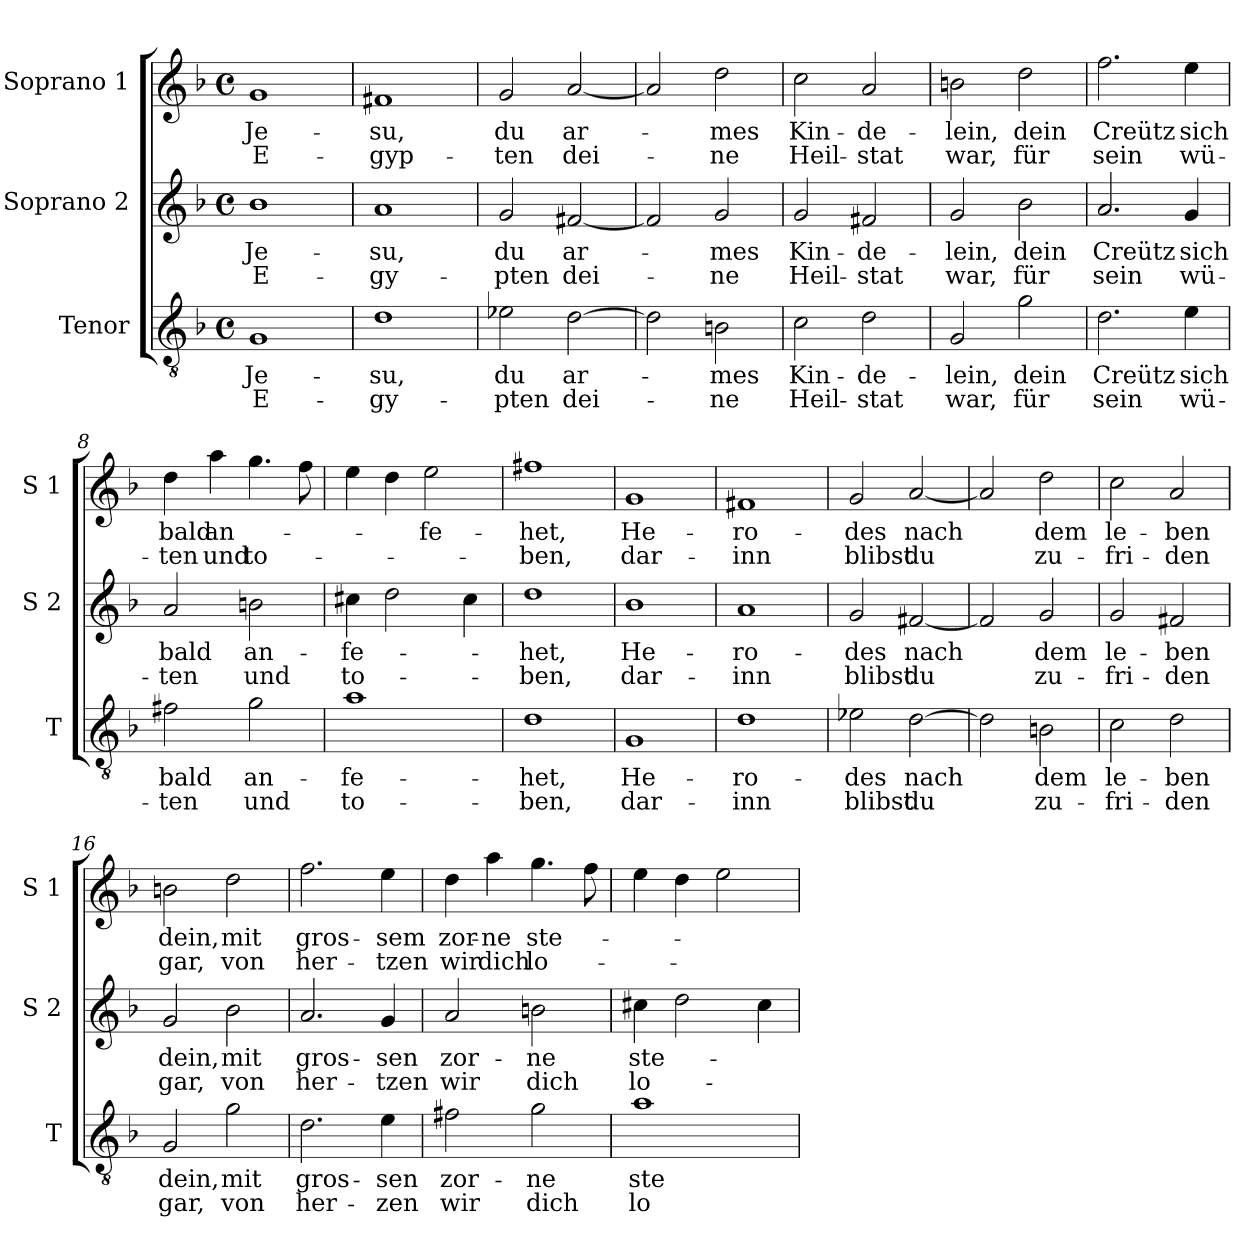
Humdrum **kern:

**kern	**text	**text	**kern	**text	**text	**kern	**text	**text
*part3	*part3	*part3	*part2	*part2	*part2	*part1	*part1	*part1
*staff3	*staff3	*staff3	*staff2	*staff2	*staff2	*staff1	*staff1	*staff1
*I"Tenor	*	*	*I"Soprano 2	*	*	*I"Soprano 1	*	*
*I'T	*	*	*I'S 2	*	*	*I'S 1	*	*
*clefGv2	*	*	*clefG2	*	*	*clefG2	*	*
*k[b-]	*	*	*k[b-]	*	*	*k[b-]	*	*
*F:	*	*	*F:	*	*	*F:	*	*
*M4/4	*	*	*M4/4	*	*	*M4/4	*	*
*met(c)	*	*	*met(c)	*	*	*met(c)	*	*
=1	=1	=1	=1	=1	=1	=1	=1	=1
!	!LO:LY:b	!LO:LY:b	!	!LO:LY:b	!LO:LY:b	!	!LO:LY:b	!LO:LY:b
1G	Je-	E-	1b-	Je-	E-	1g	Je-	E-
=2	=2	=2	=2	=2	=2	=2	=2	=2
!	!LO:LY:b	!LO:LY:b	!	!LO:LY:b	!LO:LY:b	!	!LO:LY:b	!LO:LY:b
1d	-su,	-gy-	1a	-su,	-gy-	1f#X	-su,	-gyp-
=3	=3	=3	=3	=3	=3	=3	=3	=3
!	!LO:LY:b	!LO:LY:b	!	!LO:LY:b	!LO:LY:b	!	!LO:LY:b	!LO:LY:b
2e-X\	du	-pten	2g/	du	-pten	2g/	du	-ten
!	!LO:LY:b	!LO:LY:b	!	!LO:LY:b	!LO:LY:b	!	!LO:LY:b	!LO:LY:b
[2d\	ar-	dei-	[2f#X/	ar-	dei-	[2a/	ar-	dei-
=4	=4	=4	=4	=4	=4	=4	=4	=4
2d\]	.	.	2f#/]	.	.	2a/]	.	.
!	!LO:LY:b	!LO:LY:b	!	!LO:LY:b	!LO:LY:b	!	!LO:LY:b	!LO:LY:b
2Bn\	-mes	-ne	2g/	-mes	-ne	2dd\	-mes	-ne
=5	=5	=5	=5	=5	=5	=5	=5	=5
!	!LO:LY:b	!LO:LY:b	!	!LO:LY:b	!LO:LY:b	!	!LO:LY:b	!LO:LY:b
2c\	Kin-	Heil-	2g/	Kin-	Heil-	2cc\	Kin-	Heil-
!	!LO:LY:b	!LO:LY:b	!	!LO:LY:b	!LO:LY:b	!	!LO:LY:b	!LO:LY:b
2d\	-de-	-stat	2f#X/	-de-	-stat	2a/	-de-	-stat
!!LO:LB:g=z
=6	=6	=6	=6	=6	=6	=6	=6	=6
!	!LO:LY:b	!LO:LY:b	!	!LO:LY:b	!LO:LY:b	!	!LO:LY:b	!LO:LY:b
2G/	-lein,	war,	2g/	-lein,	war,	2bn\	-lein,	war,
!	!LO:LY:b	!LO:LY:b	!	!LO:LY:b	!LO:LY:b	!	!LO:LY:b	!LO:LY:b
2g\	dein	für	2b-\	dein	für	2dd\	dein	für
=7	=7	=7	=7	=7	=7	=7	=7	=7
!	!LO:LY:b	!LO:LY:b	!	!LO:LY:b	!LO:LY:b	!	!LO:LY:b	!LO:LY:b
2.d\	Creütz	sein	2.a/	Creütz	sein	2.ff\	Creütz	sein
!	!LO:LY:b	!LO:LY:b	!	!LO:LY:b	!LO:LY:b	!	!LO:LY:b	!LO:LY:b
4e\	sich	wü-	4g/	sich	wü-	4ee\	sich	wü-
=8	=8	=8	=8	=8	=8	=8	=8	=8
!	!LO:LY:b	!LO:LY:b	!	!LO:LY:b	!LO:LY:b	!	!LO:LY:b	!LO:LY:b
2f#X\	bald	-ten	2a/	bald	-ten	4dd\	bald	-ten
!	!	!	!	!	!	!	!LO:LY:b	!LO:LY:b
.	.	.	.	.	.	4aa\	an-	und
!	!LO:LY:b	!LO:LY:b	!	!LO:LY:b	!LO:LY:b	!	!	!LO:LY:b
2g\	an-	und	2bn\	an-	und	4.gg\	.	to-
.	.	.	.	.	.	8ff\	.	.
=9	=9	=9	=9	=9	=9	=9	=9	=9
!	!LO:LY:b	!LO:LY:b	!	!LO:LY:b	!LO:LY:b	!	!	!
1a	-fe-	to-	4cc#X\	-fe-	to-	4ee\	.	.
.	.	.	2dd\	.	.	4dd\	.	.
!	!	!	!	!	!	!	!LO:LY:b	!
.	.	.	.	.	.	2ee\	-fe-	.
.	.	.	4cc#\	.	.	.	.	.
=10	=10	=10	=10	=10	=10	=10	=10	=10
!	!LO:LY:b	!LO:LY:b	!	!LO:LY:b	!LO:LY:b	!	!LO:LY:b	!LO:LY:b
1d	-het,	-ben,	1dd	-het,	-ben,	1ff#X	-het,	-ben,
=11	=11	=11	=11	=11	=11	=11	=11	=11
!	!LO:LY:b	!LO:LY:b	!	!LO:LY:b	!LO:LY:b	!	!LO:LY:b	!LO:LY:b
1G	He-	dar-	1b-	He-	dar-	1g	He-	dar-
!!LO:PB:g=z
=12	=12	=12	=12	=12	=12	=12	=12	=12
!	!LO:LY:b	!LO:LY:b	!	!LO:LY:b	!LO:LY:b	!	!LO:LY:b	!LO:LY:b
1d	-ro-	-inn	1a	-ro-	-inn	1f#X	-ro-	-inn
=13	=13	=13	=13	=13	=13	=13	=13	=13
!	!LO:LY:b	!LO:LY:b	!	!LO:LY:b	!LO:LY:b	!	!LO:LY:b	!LO:LY:b
2e-X\	-des	blibst	2g/	-des	blibst	2g/	-des	blibst
!	!LO:LY:b	!LO:LY:b	!	!LO:LY:b	!LO:LY:b	!	!LO:LY:b	!LO:LY:b
[2d\	nach	du	[2f#X/	nach	du	[2a/	nach	du
=14	=14	=14	=14	=14	=14	=14	=14	=14
2d\]	.	.	2f#/]	.	.	2a/]	.	.
!	!LO:LY:b	!LO:LY:b	!	!LO:LY:b	!LO:LY:b	!	!LO:LY:b	!LO:LY:b
2Bn\	dem	zu-	2g/	dem	zu-	2dd\	dem	zu-
=15	=15	=15	=15	=15	=15	=15	=15	=15
!	!LO:LY:b	!LO:LY:b	!	!LO:LY:b	!LO:LY:b	!	!LO:LY:b	!LO:LY:b
2c\	le-	-fri-	2g/	le-	-fri-	2cc\	le-	-fri-
!	!LO:LY:b	!LO:LY:b	!	!LO:LY:b	!LO:LY:b	!	!LO:LY:b	!LO:LY:b
2d\	-ben	-den	2f#X/	-ben	-den	2a/	-ben	-den
=16	=16	=16	=16	=16	=16	=16	=16	=16
!	!LO:LY:b	!LO:LY:b	!	!LO:LY:b	!LO:LY:b	!	!LO:LY:b	!LO:LY:b
2G/	dein,	gar,	2g/	dein,	gar,	2bn\	dein,	gar,
!	!LO:LY:b	!LO:LY:b	!	!LO:LY:b	!LO:LY:b	!	!LO:LY:b	!LO:LY:b
2g\	mit	von	2b-\	mit	von	2dd\	mit	von
=17	=17	=17	=17	=17	=17	=17	=17	=17
!	!LO:LY:b	!LO:LY:b	!	!LO:LY:b	!LO:LY:b	!	!LO:LY:b	!LO:LY:b
2.d\	gros-	her-	2.a/	gros-	her-	2.ff\	gros-	her-
!	!LO:LY:b	!LO:LY:b	!	!LO:LY:b	!LO:LY:b	!	!LO:LY:b	!LO:LY:b
4e\	-sen	-zen	4g/	-sen	-tzen	4ee\	-sem	-tzen
!!LO:LB:g=z
=18	=18	=18	=18	=18	=18	=18	=18	=18
!	!LO:LY:b	!LO:LY:b	!	!LO:LY:b	!LO:LY:b	!	!LO:LY:b	!LO:LY:b
2f#X\	zor-	wir	2a/	zor-	wir	4dd\	zor-	wir
!	!	!	!	!	!	!	!LO:LY:b	!LO:LY:b
.	.	.	.	.	.	4aa\	-ne	dich
!	!LO:LY:b	!LO:LY:b	!	!LO:LY:b	!LO:LY:b	!	!LO:LY:b	!LO:LY:b
2g\	-ne	dich	2bn\	-ne	dich	4.gg\	ste-	lo-
.	.	.	.	.	.	8ff\	.	.
=19	=19	=19	=19	=19	=19	=19	=19	=19
!	!LO:LY:b	!LO:LY:b	!	!LO:LY:b	!LO:LY:b	!	!	!
1a	ste-	lo-	4cc#X\	ste-	lo-	4ee\	.	.
.	.	.	2dd\	.	.	4dd\	.	.
.	.	.	.	.	.	2ee\	.	.
.	.	.	4cc#\	.	.	.	.	.
=	=	=	=	=	=	=	=	=
*-	*-	*-	*-	*-	*-	*-	*-	*-
